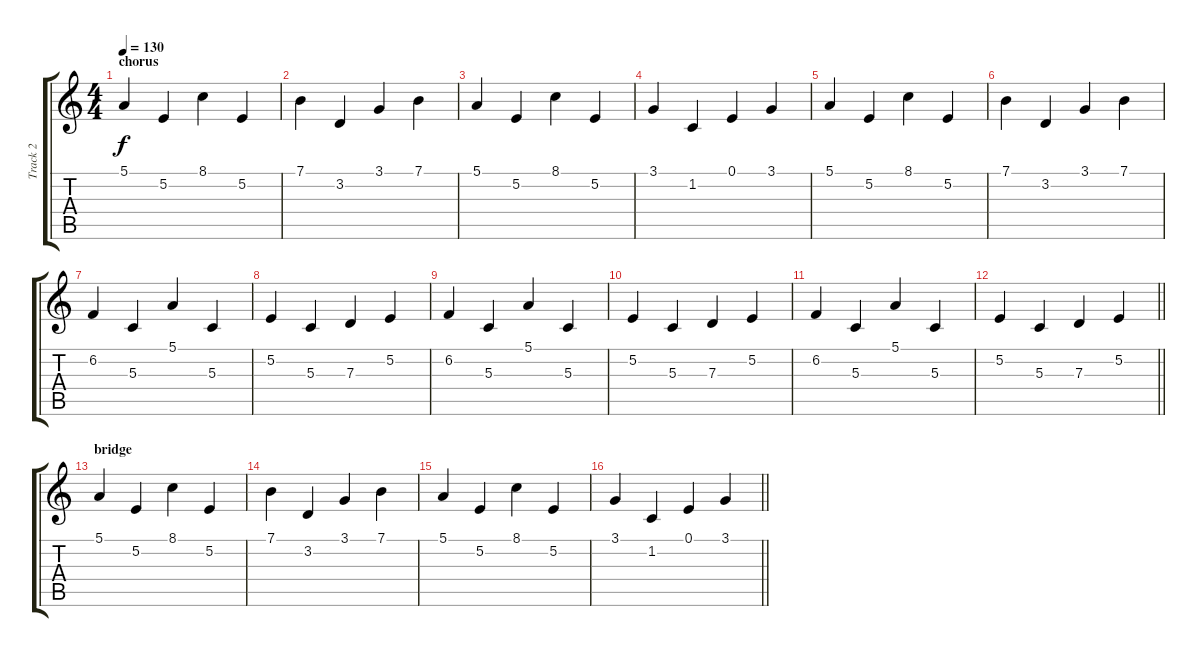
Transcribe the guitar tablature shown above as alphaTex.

\track ("Track 2" "Track 2") {instrument vibraphone}
\staff {score tabs}
\tuning (E4 B3 G3 D3 A2 E2) {hide}
\ts (4 4)
\section ("" "chorus")
\tempo 130
\clef g2
\ks c
5.1.4{dy f} 5.2.4 8.1.4 5.2.4 |
7.1.4 3.2.4 3.1.4 7.1.4 |
5.1.4 5.2.4 8.1.4 5.2.4 |
3.1.4 1.2.4 0.1.4 3.1.4 |
5.1.4 5.2.4 8.1.4 5.2.4 |
7.1.4 3.2.4 3.1.4 7.1.4 |
6.2.4 5.3.4 5.1.4 5.3.4 |
5.2.4 5.3.4 7.3.4 5.2.4 |
6.2.4 5.3.4 5.1.4 5.3.4 |
5.2.4 5.3.4 7.3.4 5.2.4 |
6.2.4 5.3.4 5.1.4 5.3.4 |
\barLineRight lightlight
5.2.4 5.3.4 7.3.4 5.2.4 |
\section ("" "bridge")
5.1.4 5.2.4 8.1.4 5.2.4 |
7.1.4 3.2.4 3.1.4 7.1.4 |
5.1.4 5.2.4 8.1.4 5.2.4 |
\barLineRight lightlight
3.1.4 1.2.4 0.1.4 3.1.4
